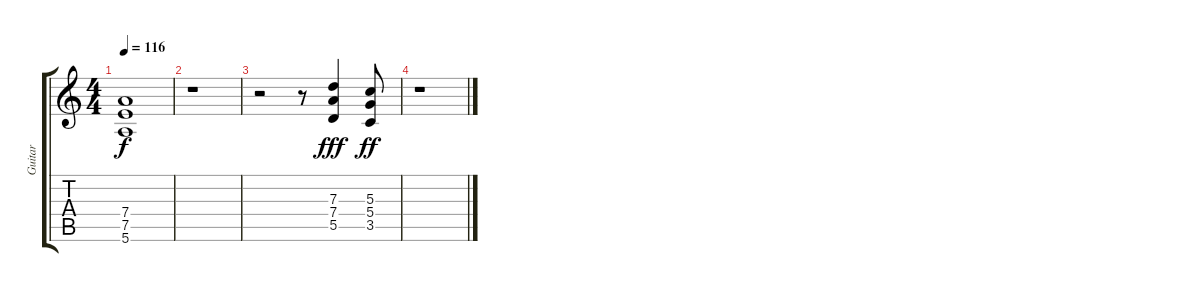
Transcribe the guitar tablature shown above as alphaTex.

\track ("Guitar" "Guitar") {instrument overdrivenguitar}
\staff {score tabs}
\tuning (E4 B3 G3 D3 A2 E2) {hide}
\ts (4 4)
\tempo 116
\clef g2
\ks c
(7.4{t} 7.5{t} 5.6{t}).1{dy f} |
r.1 |
r.2 r.8 (7.3 7.4 5.5).4{dy fff} (5.3 5.4 3.5).8{dy ff} |
r.1
